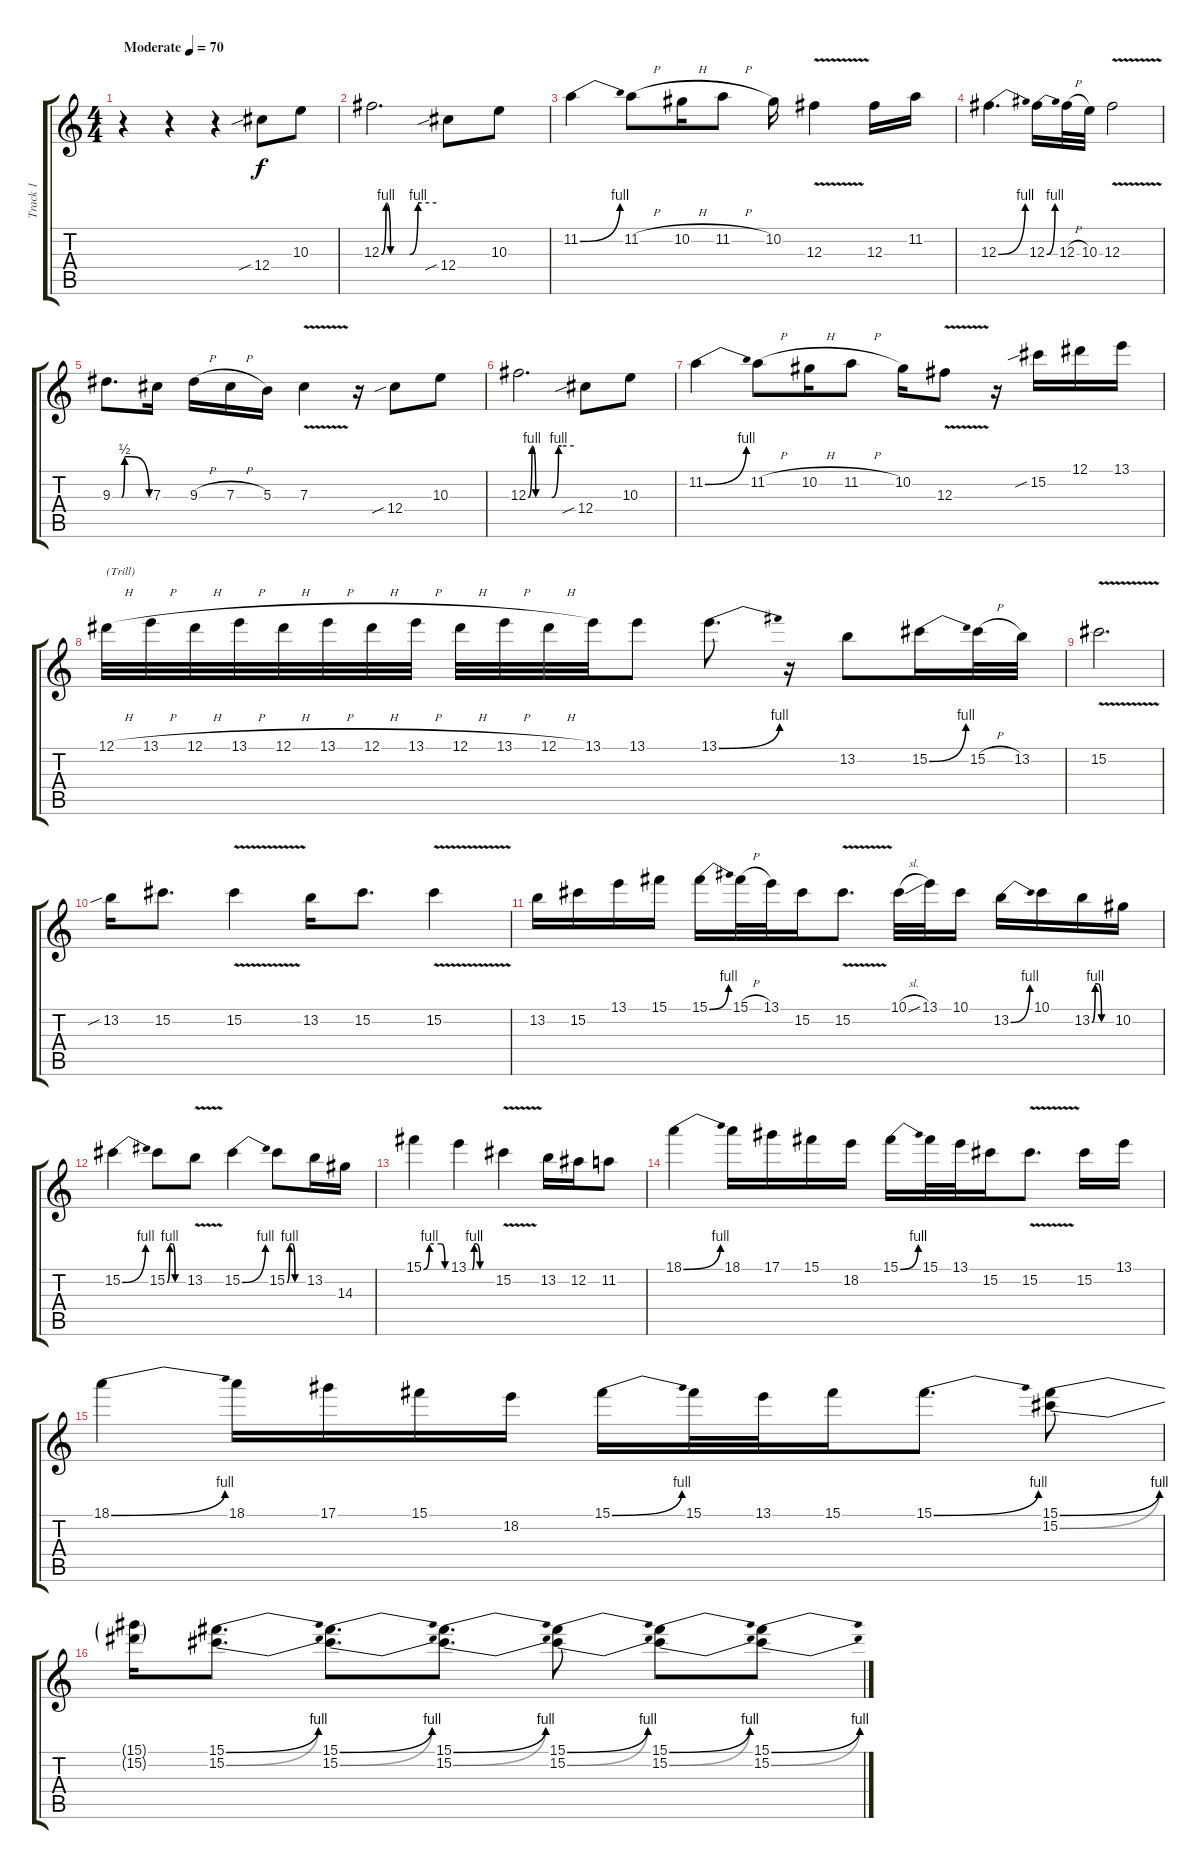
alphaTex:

\track ("Track 1" "Track 1") {instrument overdrivenguitar}
\staff {score tabs}
\tuning (Eb4 Bb3 Gb3 Db3 Ab2 Eb2) {hide}
\ts (4 4)
\tempo (70 "Moderate")
\clef g2
\ks c
r.4{dy f instrument overdrivenguitar} r.4 r.4 12.4{sib}.8 10.3.8 |
12.3{be (custom 0 0 5 4 10 0 15 0 20 0 31 0 40 4 44 4 60 4)}.2{d} 12.4{sib}.8 10.3.8 |
11.2{be (bend 0 0 60 4)}.4 11.2{h}.8 10.2{h}.16 11.2{h}.8 10.2.16 12.3{v}.4 12.3.16 11.2.16 |
12.3{be (bend 0 0 60 4)}.4{d} 12.3{be (bend 0 0 60 4)}.16 12.3{h}.32 10.3.32 12.3{v}.2 |
9.3{be (custom 0 0 10 0 15 0 20 2 30 2 60 0)}.8{d} 7.3.16 9.3{h}.16 7.3{h}.16 5.3.16 7.3{v}.4 r.16 12.4{sib}.8 10.3.8 |
12.3{be (custom 0 0 5 4 10 0 15 0 20 0 31 0 40 4 44 4 60 4)}.2{d} 12.4{sib}.8 10.3.8 |
11.2{be (bend 0 0 60 4)}.4 11.2{h}.8 10.2{h}.16 11.2{h}.8 10.2.16 12.3{v}.8 r.16 15.2{sib}.16 12.1.16 13.1.16 |
12.1{h}.32{txt "(Trill)"} 13.1{h}.32 12.1{h}.32 13.1{h}.32 12.1{h}.32 13.1{h}.32 12.1{h}.32 13.1{h}.32 12.1{h}.32 13.1{h}.32 12.1{h}.32 13.1.32 13.1.8 13.1{be (bend 0 0 60 4)}.8{d} r.16 13.2.8 15.2{be (bend 0 0 60 4)}.16 15.2{h}.32 13.2.32 |
15.2{v}.2{d} |
13.2{sib}.16 15.2.8{d} 15.2{v}.4 13.2.16 15.2.8{d} 15.2{v}.4 |
13.2.16 15.2.16 13.1.16 15.1.16 15.1{be (bend 0 0 60 4)}.16 15.1{h}.32 13.1.32 15.2.16 15.2{v}.8{d} 10.1{sl}.32 13.1.32 10.1.16 13.2{be (bend 0 0 60 4)}.16 10.1.16 13.2{be (custom 0 0 10 4 20 4 30 0 60 0)}.16 10.2.16 |
15.2{be (bend 0 0 60 4)}.4 15.2{be (custom 0 0 10 4 20 4 30 0 60 0)}.8 13.2{v}.8 15.2{be (bend 0 0 60 4)}.4 15.2{be (custom 0 0 10 4 20 4 30 0 60 0)}.8 13.2.16 14.3.16 |
15.1{be (custom 0 0 15 4 45 4 55 0 60 0)}.4 13.1{be (custom 0 0 10 0 15 4 20 4 30 0 60 0)}.4 15.2{v}.4 13.2.16 12.2.16 11.2.8 |
18.1{be (bend 0 0 60 4)}.4 18.1.16 17.1.16 15.1.16 18.2.16 15.1{be (bend 0 0 60 4)}.16 15.1.32 13.1.32 15.2.16 15.2{v}.8{d} 15.2.16 13.1.16 |
18.1{be (bend 0 0 60 4)}.4 18.1.16 17.1.16 15.1.16 18.2.16 15.1{be (bend 0 0 60 4)}.16 15.1.32 13.1.32 15.1.16 15.1{be (bend 0 0 60 4)}.8{d} (15.1{be (bend 0 0 60 4)} 15.2{be (bend 0 0 60 4)}).8 |
(15.1{t} 15.2{t}).16 (15.1{be (bend 0 0 60 4)} 15.2{be (bend 0 0 60 4)}).8{d} (15.1{be (bend 0 0 60 4)} 15.2{be (bend 0 0 60 4)}).8{d} (15.1{be (bend 0 0 60 4)} 15.2{be (bend 0 0 60 4)}).8{d} (15.1{be (bend 0 0 60 4)} 15.2{be (bend 0 0 60 4)}).8 (15.1{be (bend 0 0 60 4)} 15.2{be (bend 0 0 60 4)}).8 (15.1{be (bend 0 0 60 4)} 15.2{be (bend 0 0 60 4)}).8
